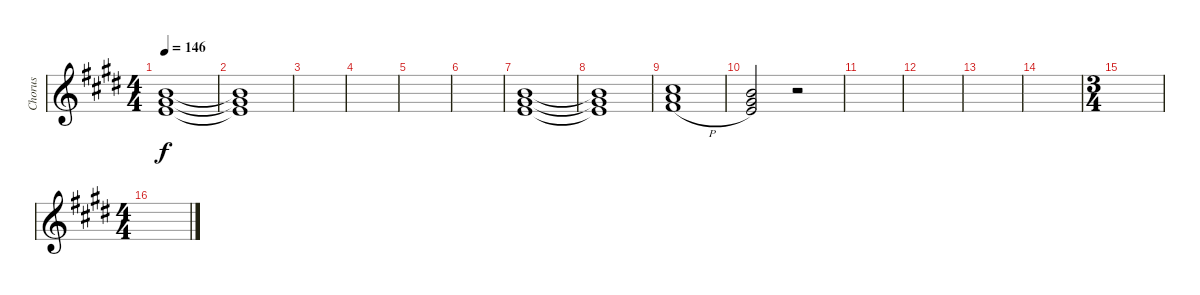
\track ("Chorus" "Chorus") {instrument altosax}
\staff {score}
\tuning (E4 B3 G3 D3 A2 E2) {hide}
\ts (4 4)
\tempo 146
\clef g2
\ks e
(7.1 9.2 9.3).1{dy f} |
(7.1{t} 9.2{t} 9.3{t}).1 |
|
|
|
|
(7.1 9.2 9.3).1 |
(7.1{t} 9.2{t} 9.3{t}).1 |
(9.1{h} 10.2{h} 11.3{h}).1 |
(7.1 9.2 9.3).2 r.2 |
|
|
|
|
\ts (3 4)
|
\ts (4 4)
